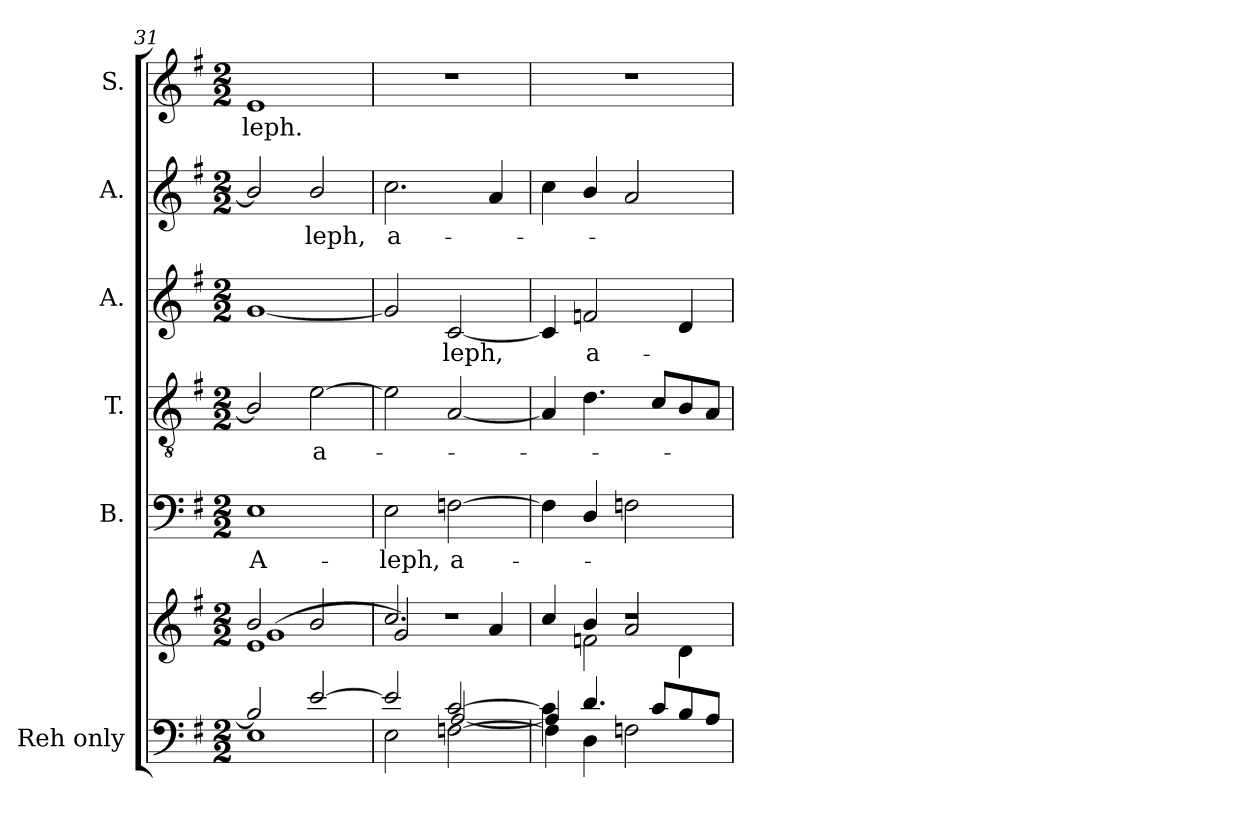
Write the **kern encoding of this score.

**kern	**kern	**kern	**text	**kern	**text	**kern	**text	**kern	**text	**kern	**text
*part6	*part6	*part5	*part5	*part4	*part4	*part3	*part3	*part2	*part2	*part1	*part1
*staff7	*staff6	*staff5	*staff5	*staff4	*staff4	*staff3	*staff3	*staff2	*staff2	*staff1	*staff1
*I"Reh  only	*	*I"B.	*	*I"T.	*	*I"A.	*	*I"A.	*	*I"S.	*
*	*	*I'B.	*	*I'T.	*	*I'A.	*	*I'A.	*	*	*
*clefF4	*clefG2	*clefF4	*	*clefGv2	*	*clefG2	*	*clefG2	*	*clefG2	*
*	*	*	*	*ITrd7c12	*	*	*	*	*	*	*
*k[f#]	*k[f#]	*k[f#]	*	*k[f#]	*	*k[f#]	*	*k[f#]	*	*k[f#]	*
*G:	*G:	*G:	*	*G:	*	*G:	*	*G:	*	*G:	*
*M2/2	*M2/2	*M2/2	*	*M2/2	*	*M2/2	*	*M2/2	*	*M2/2	*
=31	=31	=31	=31	=31	=31	=31	=31	=31	=31	=31	=31
*^	*^	*	*	*	*	*	*	*	*	*	*
*	*	*	*^	*	*	*	*	*	*	*	*	*	*
!	!	!	!	!	!	!LO:LY:b	!	!	!	!	!	!	!	!LO:LY:b
2B/]	1E	1e	2b/	(>1g	1E	A-	2BB/]	.	[1g	.	2b/]	.	1e	-leph.
!	!	!	!	!	!	!	!	!LO:LY:b	!	!	!	!LO:LY:b	!	!
[2e/	.	.	2b/	.	.	.	[2E\	a-	.	.	2b/	-leph,	.	.
=32	=32	=32	=32	=32	=32	=32	=32	=32	=32	=32	=32	=32	=32	=32
*	*^	*	*	*	*	*	*	*	*	*	*	*	*	*
!	!	!	!	!	!	!	!LO:LY:b	!	!	!	!	!	!LO:LY:b	!	!
2ryy	2e/]	2E\	1r	2.cc/	2g/)	2E\	-leph,	2E\]	.	2g/]	.	2.cc\	a-	1r	.
!	!	!	!	!	!	!	!LO:LY:b	!	!	!	!LO:LY:b	!	!	!	!
[2c/	[2A/	[2Fn\	.	.	2ryy	[2Fn\	a-	[2AA/	.	[2c/	-leph,	.	.	.	.
.	.	.	.	4a/	.	.	.	.	.	.	.	4a/	.	.	.
=33	=33	=33	=33	=33	=33	=33	=33	=33	=33	=33	=33	=33	=33	=33	=33
4c\]	4A/]	4F\]	1r	4cc/	4ryy	4F\]	.	4AA/]	.	4c/]	.	4cc\	.	1r	.
!	!	!	!	!	!	!	!	!	!	!	!LO:LY:b	!	!	!	!
2.ryy	4.d/	4D\	.	4b/	2fn\	4D/	.	4.D\	.	2fn/	a-	4b/	.	.	.
.	.	2Fn\	.	2a/	.	2Fn\	.	.	.	.	.	2a/	.	.	.
.	8c/L	.	.	.	.	.	.	8C/L	.	.	.	.	.	.	.
.	8B/	.	.	.	4d\	.	.	8BB/	.	4d/	.	.	.	.	.
.	8A/J	.	.	.	.	.	.	8AA/J	.	.	.	.	.	.	.
*v	*v	*v	*	*	*	*	*	*	*	*	*	*	*	*	*
*	*v	*v	*v	*	*	*	*	*	*	*	*	*	*
=	=	=	=	=	=	=	=	=	=	=	=
*-	*-	*-	*-	*-	*-	*-	*-	*-	*-	*-	*-
